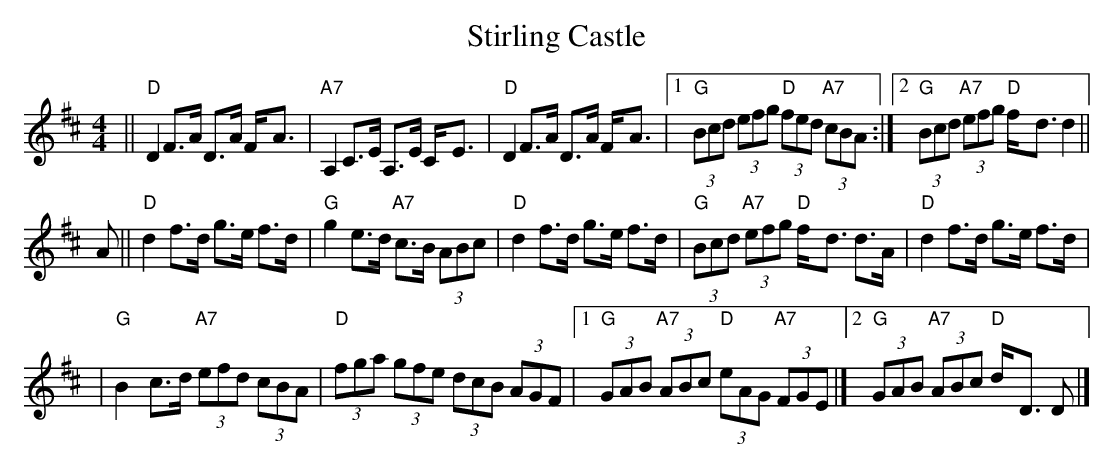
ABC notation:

X:1
T: Stirling Castle
M: 4/4
L: 1/8
K: D
|| "D"D2 F>A D>A F-<A | "A7"A,2 C>E A,>E C-<E |  "D"D2 F>A D>A F-<A \
|1 "G"(3Bcd (3efg "D"(3fed "A7"(3cBA :|2 "G"(3Bcd "A7"(3efg "D"f-<d d2 ||
A \
|| "D"d2 f>d g>e f>d | "G"g2 e>d "A7"c>B (3ABc | "D"d2 f>d g>e f>d \
| "G"(3Bcd "A7"(3efg "D"f-<d d>A |  "D"d2 f>d g>e f>d |
| "G"B2 c>d "A7"(3efd (3cBA | "D"(3fga (3gfe (3dcB (3AGF |1 "G"(3GAB "A7"(3ABc "D"(3eAG "A7"(3FGE |]2 "G"(3GAB "A7"(3ABc "D"d-<D D |]
